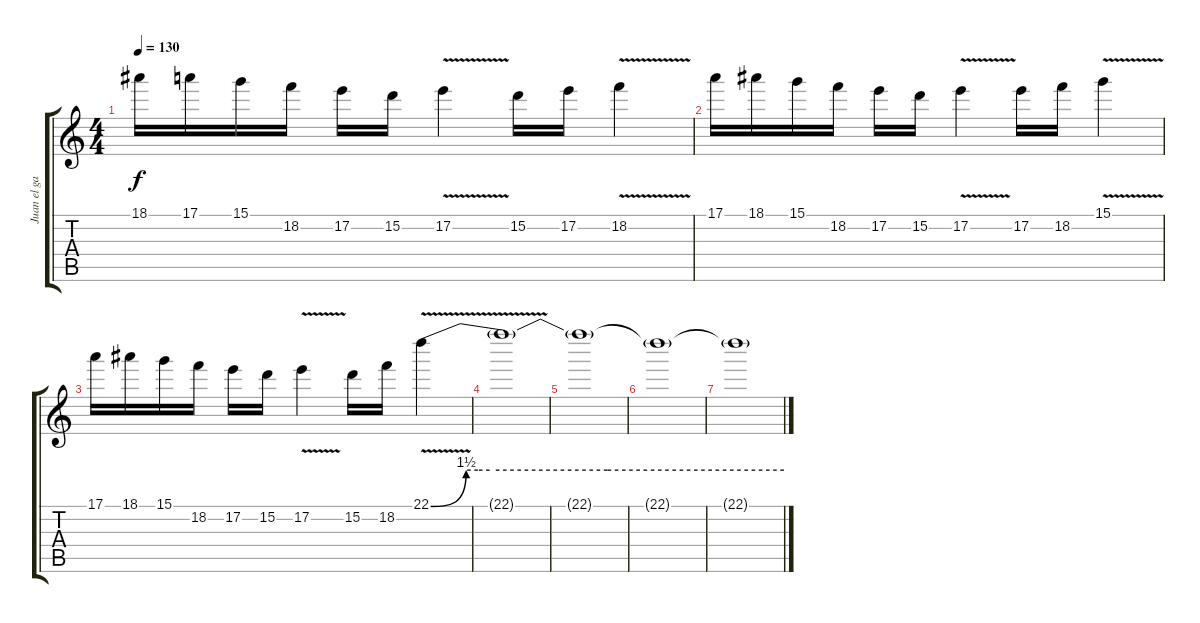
\track ("Juan el gay" "Juan el ga") {instrument distortionguitar}
\staff {score tabs}
\tuning (E4 B3 G3 D3 A2 E2) {hide}
\ts (4 4)
\tempo 130
\clef g2
\ks c
18.1.16{dy f} 17.1.16 15.1.16 18.2.16 17.2.16 15.2.16 17.2{v}.4 15.2.16 17.2.16 18.2{v}.4 |
17.1.16 18.1.16 15.1.16 18.2.16 17.2.16 15.2.16 17.2{v}.4 17.2.16 18.2.16 15.1{v}.4 |
17.1.16 18.1.16 15.1.16 18.2.16 17.2.16 15.2.16 17.2{v}.4 15.2.16 18.2.16 22.1{be (custom 0 0 6 6 8 6 10 6 30 6 60 6) v}.4{volume 0} |
22.1{t}.1 |
22.1{t}.1 |
22.1{t}.1 |
22.1{t}.1
